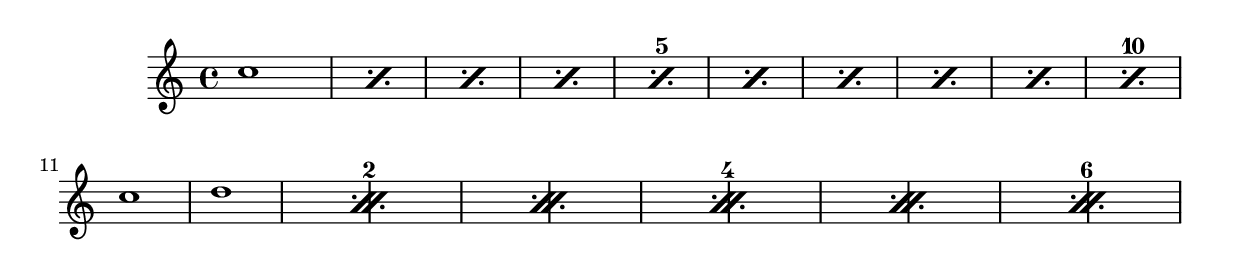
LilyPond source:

%% Do not edit this file; it is automatically
%% generated from LSR http://lsr.dsi.unimi.it
%% This file is in the public domain.
\version "2.13.16"

\header {
  lsrtags = "repeats, tweaks-and-overrides"

%% Translation of GIT committish: 1d589aa04c20d7711bf662618adbdd6d445db29d
  texidoces = "
Se pueden mostrar los contadores de las repeticiones del tipo
porcentaje a intervalos regulares mediante el establecimiento de
la propiedad de contexto @code{repeatCountVisibility}.

"
  doctitlees = "Visibilidad del contador de repeticiones de tipo porcentaje"

%% Translation of GIT committish: 0a868be38a775ecb1ef935b079000cebbc64de40
  texidocde = "
Prozentwiederholungszähler können in regelmäßigen Intervallen angezeigt
werden, indem man die Eigenschaft @code{repeatCountVisibility} beeinflusst.
"
  doctitlede = "Sichtbarkeit von Prozent-Wiederholungen"
%% Translation of GIT committish: a5bde6d51a5c88e952d95ae36c61a5efc22ba441
  texidocfr = "
Le numéro de mesure répétée sera imprimé à intervalle régulier si vous
déterminez la propriété de contexte @code{repeatCountVisibility}.

"
  doctitlefr = "Affichage du numéro de répétition en pourcent"


  texidoc = "
Percent repeat counters can be shown at regular intervals by setting
the context property @code{repeatCountVisibility}.

"
  doctitle = "Percent repeat count visibility"
} % begin verbatim

\relative c'' {
  \set countPercentRepeats = ##t
  \set repeatCountVisibility = #(every-nth-repeat-count-visible 5)
  \repeat percent 10 { c1 } \break
  \set repeatCountVisibility = #(every-nth-repeat-count-visible 2)
  \repeat percent 6 { c1 d1 }
}
